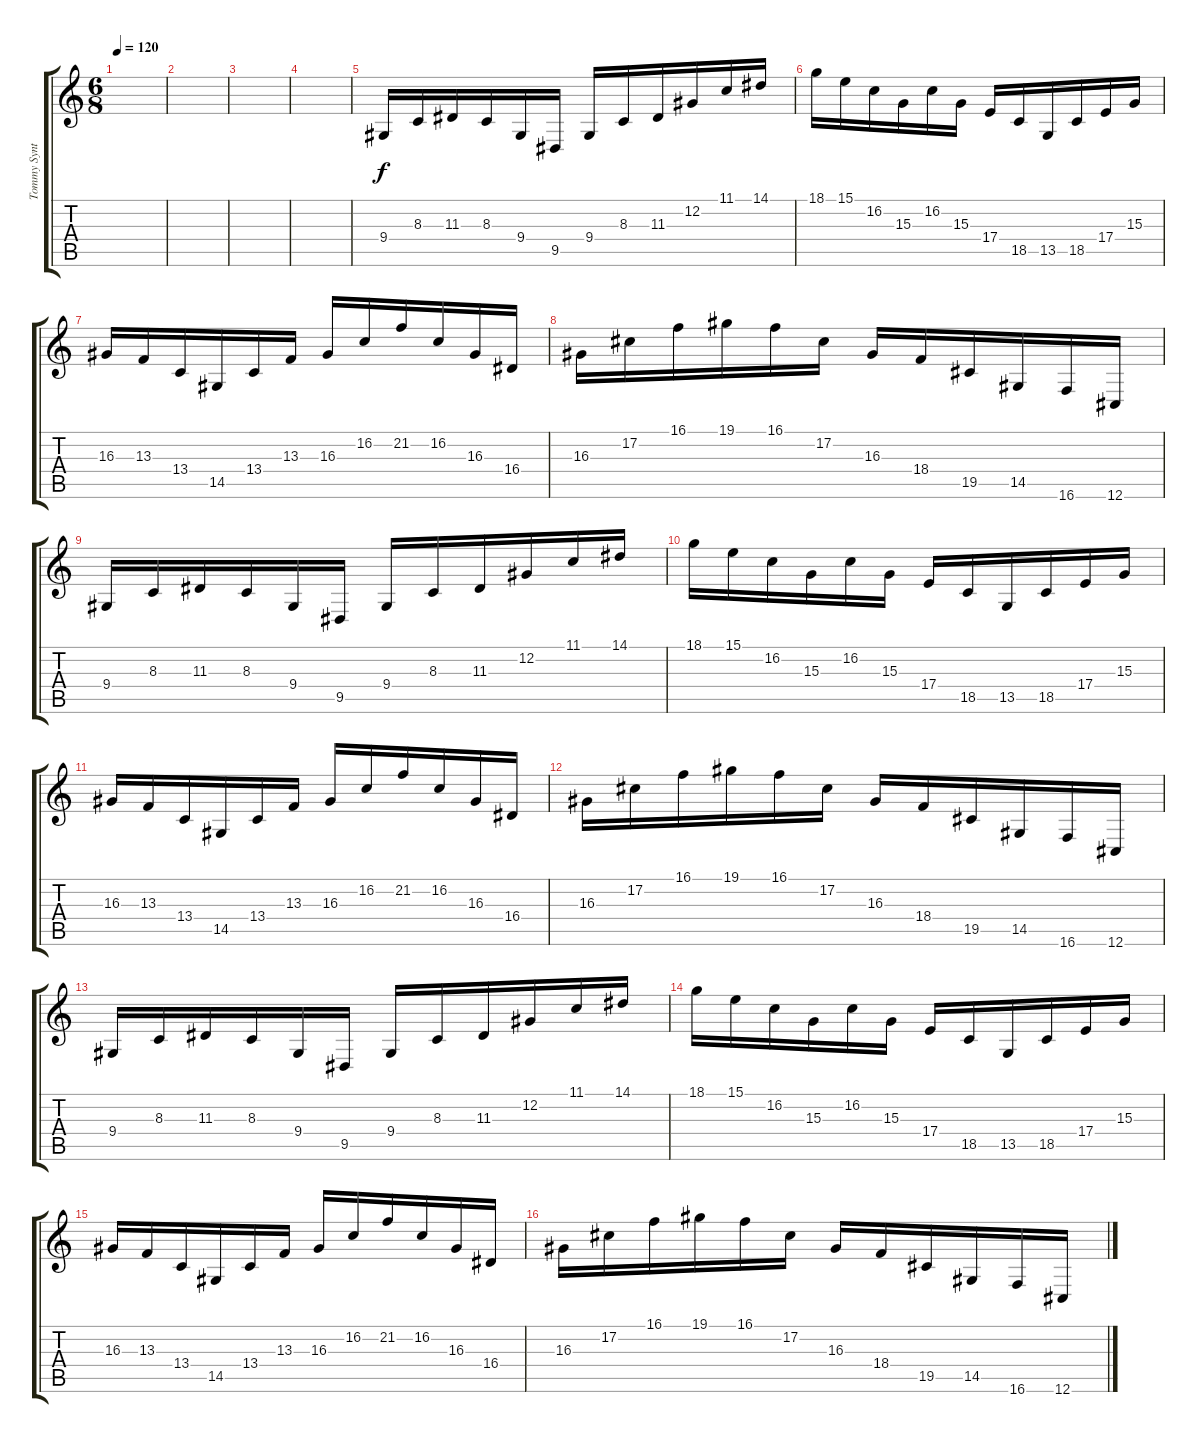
\track ("Tommy Synth" "Tommy Synt") {instrument lead2sawtooth}
\staff {score tabs}
\tuning (Db4 Ab3 E3 B2 Gb2 Db2) {hide}
\ts (6 8)
\tempo 120
\clef g2
\ks c
|
|
|
|
9.4.16 8.3.16 11.3.16 8.3.16 9.4.16 9.5.16 9.4.16 8.3.16 11.3.16 12.2.16 11.1.16 14.1.16 |
18.1.16 15.1.16 16.2.16 15.3.16 16.2.16 15.3.16 17.4.16 18.5.16 13.5.16 18.5.16 17.4.16 15.3.16 |
16.3.16 13.3.16 13.4.16 14.5.16 13.4.16 13.3.16 16.3.16 16.2.16 21.2.16 16.2.16 16.3.16 16.4.16 |
16.3.16 17.2.16 16.1.16 19.1.16 16.1.16 17.2.16 16.3.16 18.4.16 19.5.16 14.5.16 16.6.16 12.6.16 |
9.4.16 8.3.16 11.3.16 8.3.16 9.4.16 9.5.16 9.4.16 8.3.16 11.3.16 12.2.16 11.1.16 14.1.16 |
18.1.16 15.1.16 16.2.16 15.3.16 16.2.16 15.3.16 17.4.16 18.5.16 13.5.16 18.5.16 17.4.16 15.3.16 |
16.3.16 13.3.16 13.4.16 14.5.16 13.4.16 13.3.16 16.3.16 16.2.16 21.2.16 16.2.16 16.3.16 16.4.16 |
16.3.16 17.2.16 16.1.16 19.1.16 16.1.16 17.2.16 16.3.16 18.4.16 19.5.16 14.5.16 16.6.16 12.6.16 |
9.4.16 8.3.16 11.3.16 8.3.16 9.4.16 9.5.16 9.4.16 8.3.16 11.3.16 12.2.16 11.1.16 14.1.16 |
18.1.16 15.1.16 16.2.16 15.3.16 16.2.16 15.3.16 17.4.16 18.5.16 13.5.16 18.5.16 17.4.16 15.3.16 |
16.3.16 13.3.16 13.4.16 14.5.16 13.4.16 13.3.16 16.3.16 16.2.16 21.2.16 16.2.16 16.3.16 16.4.16 |
16.3.16 17.2.16 16.1.16 19.1.16 16.1.16 17.2.16 16.3.16 18.4.16 19.5.16 14.5.16 16.6.16 12.6.16
